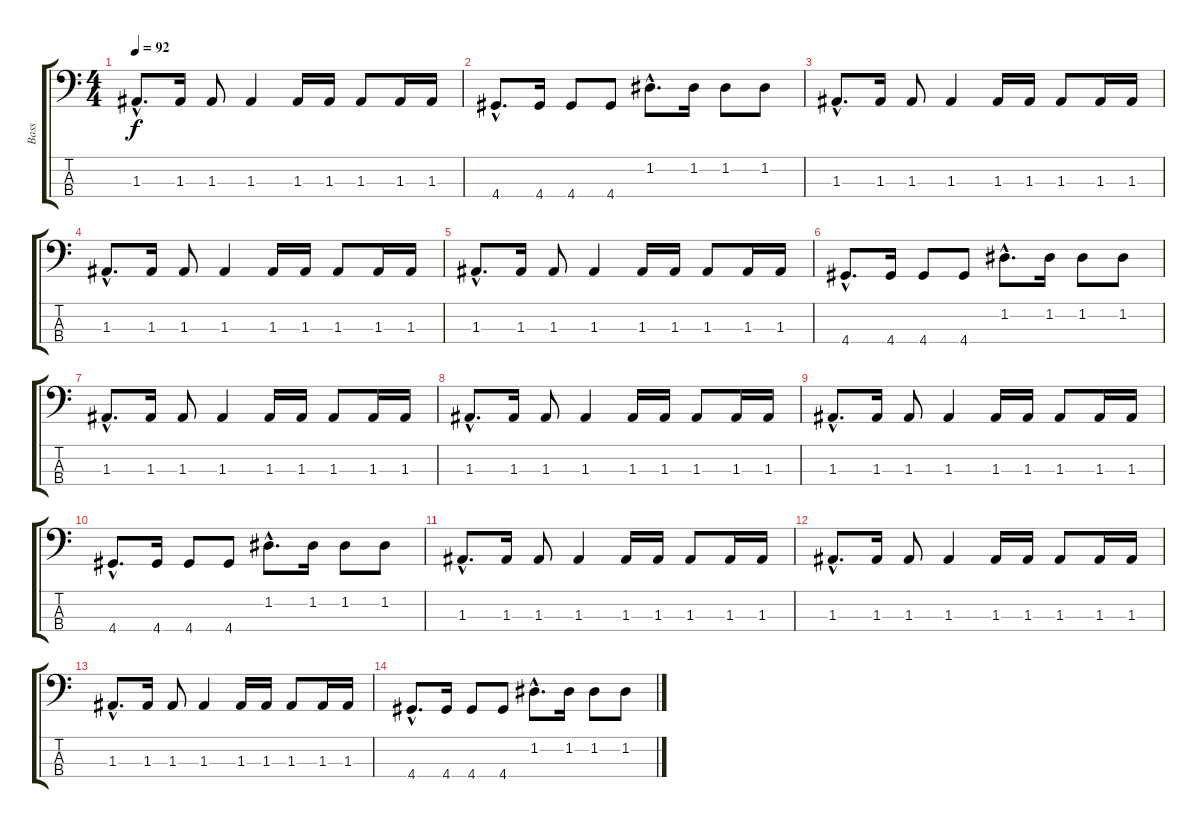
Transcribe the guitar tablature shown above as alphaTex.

\track ("Bass" "Bass") {instrument electricbassfinger}
\staff {score tabs}
\tuning (G2 D2 A1 E1) {hide}
\ts (4 4)
\tempo 92
\clef f4
\ks c
1.3{hac}.8{d dy f} 1.3.16 1.3.8 1.3.4 1.3.16 1.3.16 1.3.8 1.3.16 1.3.16 |
4.4{hac}.8{d} 4.4.16 4.4.8 4.4.8 1.2{hac}.8{d} 1.2.16 1.2.8 1.2.8 |
1.3{hac}.8{d} 1.3.16 1.3.8 1.3.4 1.3.16 1.3.16 1.3.8 1.3.16 1.3.16 |
1.3{hac}.8{d} 1.3.16 1.3.8 1.3.4 1.3.16 1.3.16 1.3.8 1.3.16 1.3.16 |
1.3{hac}.8{d} 1.3.16 1.3.8 1.3.4 1.3.16 1.3.16 1.3.8 1.3.16 1.3.16 |
4.4{hac}.8{d} 4.4.16 4.4.8 4.4.8 1.2{hac}.8{d} 1.2.16 1.2.8 1.2.8 |
1.3{hac}.8{d} 1.3.16 1.3.8 1.3.4 1.3.16 1.3.16 1.3.8 1.3.16 1.3.16 |
1.3{hac}.8{d} 1.3.16 1.3.8 1.3.4 1.3.16 1.3.16 1.3.8 1.3.16 1.3.16 |
1.3{hac}.8{d} 1.3.16 1.3.8 1.3.4 1.3.16 1.3.16 1.3.8 1.3.16 1.3.16 |
4.4{hac}.8{d} 4.4.16 4.4.8 4.4.8 1.2{hac}.8{d} 1.2.16 1.2.8 1.2.8 |
1.3{hac}.8{d} 1.3.16 1.3.8 1.3.4 1.3.16 1.3.16 1.3.8 1.3.16 1.3.16 |
1.3{hac}.8{d} 1.3.16 1.3.8 1.3.4 1.3.16 1.3.16 1.3.8 1.3.16 1.3.16 |
1.3{hac}.8{d volume 0} 1.3.16 1.3.8 1.3.4 1.3.16 1.3.16 1.3.8 1.3.16 1.3.16 |
4.4{hac}.8{d} 4.4.16 4.4.8 4.4.8 1.2{hac}.8{d} 1.2.16 1.2.8 1.2.8
